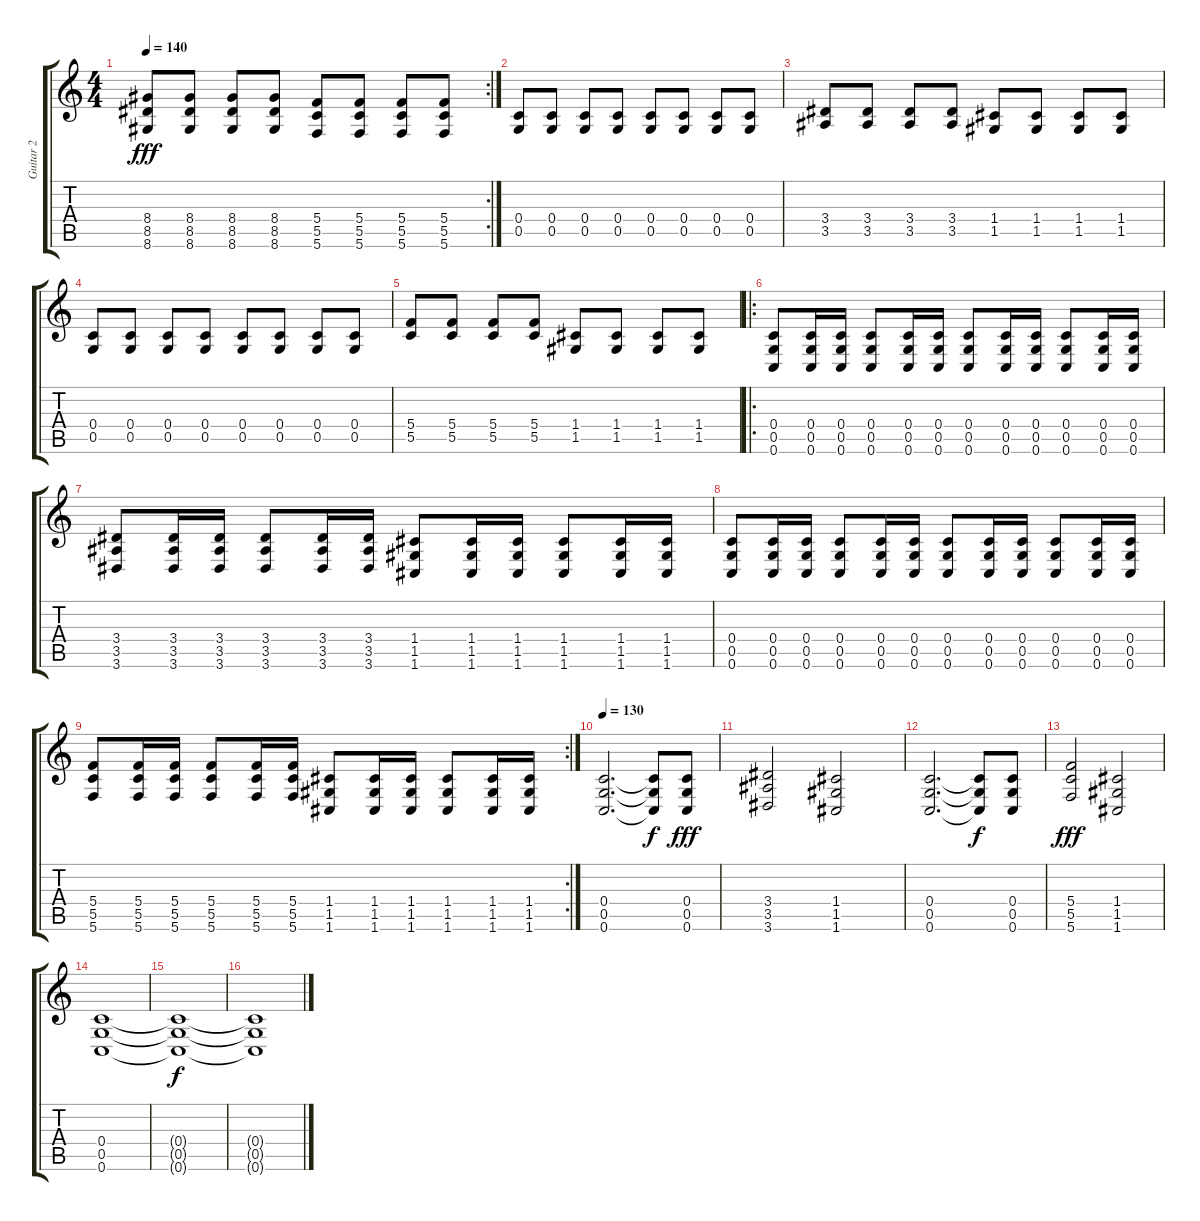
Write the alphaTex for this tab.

\track ("Guitar 2" "Guitar 2") {instrument overdrivenguitar}
\staff {score tabs}
\tuning (D4 A3 F3 C3 G2 C2) {hide}
\rc 2
\ts (4 4)
\tempo 140
\clef g2
\ks c
(8.4 8.5 8.6).8{dy fff} (8.4 8.5 8.6).8 (8.4 8.5 8.6).8 (8.4 8.5 8.6).8 (5.4 5.5 5.6).8 (5.4 5.5 5.6).8 (5.4 5.5 5.6).8 (5.4 5.5 5.6).8 |
(0.4 0.5).8 (0.4 0.5).8 (0.4 0.5).8 (0.4 0.5).8 (0.4 0.5).8 (0.4 0.5).8 (0.4 0.5).8 (0.4 0.5).8 |
(3.4 3.5).8 (3.4 3.5).8 (3.4 3.5).8 (3.4 3.5).8 (1.4 1.5).8 (1.4 1.5).8 (1.4 1.5).8 (1.4 1.5).8 |
(0.4 0.5).8 (0.4 0.5).8 (0.4 0.5).8 (0.4 0.5).8 (0.4 0.5).8 (0.4 0.5).8 (0.4 0.5).8 (0.4 0.5).8 |
(5.4 5.5).8 (5.4 5.5).8 (5.4 5.5).8 (5.4 5.5).8 (1.4 1.5).8 (1.4 1.5).8 (1.4 1.5).8 (1.4 1.5).8 |
\ro
(0.4 0.5 0.6).8 (0.4 0.5 0.6).16 (0.4 0.5 0.6).16 (0.4 0.5 0.6).8 (0.4 0.5 0.6).16 (0.4 0.5 0.6).16 (0.4 0.5 0.6).8 (0.4 0.5 0.6).16 (0.4 0.5 0.6).16 (0.4 0.5 0.6).8 (0.4 0.5 0.6).16 (0.4 0.5 0.6).16 |
(3.4 3.5 3.6).8 (3.4 3.5 3.6).16 (3.4 3.5 3.6).16 (3.4 3.5 3.6).8 (3.4 3.5 3.6).16 (3.4 3.5 3.6).16 (1.4 1.5 1.6).8 (1.4 1.5 1.6).16 (1.4 1.5 1.6).16 (1.4 1.5 1.6).8 (1.4 1.5 1.6).16 (1.4 1.5 1.6).16 |
(0.4 0.5 0.6).8 (0.4 0.5 0.6).16 (0.4 0.5 0.6).16 (0.4 0.5 0.6).8 (0.4 0.5 0.6).16 (0.4 0.5 0.6).16 (0.4 0.5 0.6).8 (0.4 0.5 0.6).16 (0.4 0.5 0.6).16 (0.4 0.5 0.6).8 (0.4 0.5 0.6).16 (0.4 0.5 0.6).16 |
\rc 2
(5.4 5.5 5.6).8 (5.4 5.5 5.6).16 (5.4 5.5 5.6).16 (5.4 5.5 5.6).8 (5.4 5.5 5.6).16 (5.4 5.5 5.6).16 (1.4 1.5 1.6).8 (1.4 1.5 1.6).16 (1.4 1.5 1.6).16 (1.4 1.5 1.6).8 (1.4 1.5 1.6).16 (1.4 1.5 1.6).16 |
\tempo 130
(0.4 0.5 0.6).2{d} (0.4{t} 0.5{t} 0.6{t}).8{dy f} (0.4 0.5 0.6).8{dy fff} |
(3.4 3.5 3.6).2 (1.4 1.5 1.6).2 |
(0.4 0.5 0.6).2{d} (0.4{t} 0.5{t} 0.6{t}).8{dy f} (0.4 0.5 0.6).8 |
(5.4 5.5 5.6).2{dy fff} (1.4 1.5 1.6).2 |
(0.4 0.5 0.6).1 |
(0.4{t} 0.5{t} 0.6{t}).1{dy f} |
(0.4{t} 0.5{t} 0.6{t}).1
